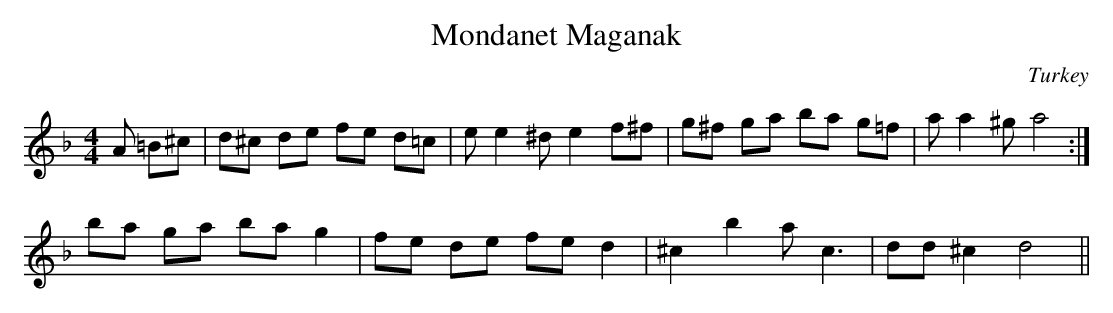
X:1
T:Mondanet Maganak
M:4/4
O:Turkey
K:D minor
A =B^c |\
d^c de fe d=c | ee2^d e2f^f | \
g^f ga ba g=f | aa2^g a4:|
ba ga ba g2 | fe de fe d2 |\
^c2 b2 ac3 | dd ^c2 d4 ||
